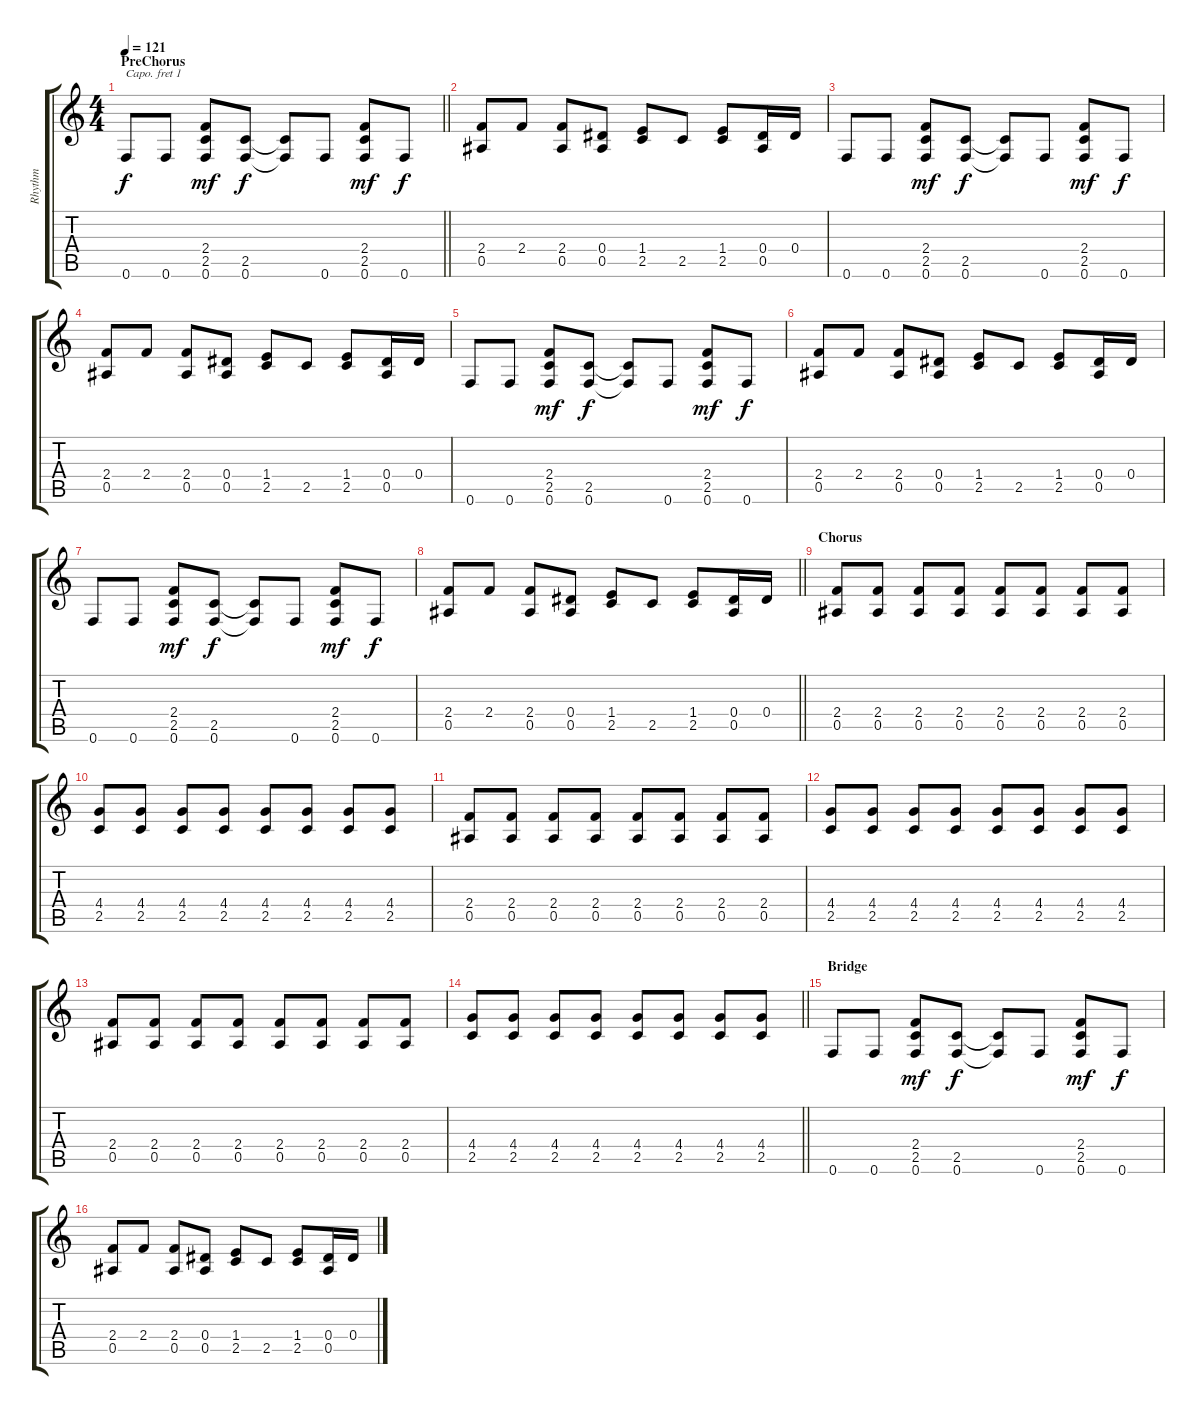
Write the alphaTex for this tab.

\track ("Rhythm" "Rhythm") {instrument electricguitarmuted}
\staff {score tabs}
\capo 1
\tuning (E4 B3 G3 D3 A2 E2) {hide}
\ts (4 4)
\section ("" "PreChorus")
\tempo 121
\clef g2
\barLineRight lightlight
\ks c
0.6.8{dy f} 0.6.8 (2.4 2.5 0.6).8{dy mf} (2.5 0.6).8{dy f} (2.5{t} 0.6{t}).8 0.6.8 (2.4 2.5 0.6).8{dy mf} 0.6.8{dy f} |
(2.4 0.5).8 2.4.8 (2.4 0.5).8 (0.4 0.5).8 (1.4 2.5).8 2.5.8 (1.4 2.5).8 (0.4 0.5).16 0.4.16 |
0.6.8 0.6.8 (2.4 2.5 0.6).8{dy mf} (2.5 0.6).8{dy f} (2.5{t} 0.6{t}).8 0.6.8 (2.4 2.5 0.6).8{dy mf} 0.6.8{dy f} |
(2.4 0.5).8 2.4.8 (2.4 0.5).8 (0.4 0.5).8 (1.4 2.5).8 2.5.8 (1.4 2.5).8 (0.4 0.5).16 0.4.16 |
0.6.8 0.6.8 (2.4 2.5 0.6).8{dy mf} (2.5 0.6).8{dy f} (2.5{t} 0.6{t}).8 0.6.8 (2.4 2.5 0.6).8{dy mf} 0.6.8{dy f} |
(2.4 0.5).8 2.4.8 (2.4 0.5).8 (0.4 0.5).8 (1.4 2.5).8 2.5.8 (1.4 2.5).8 (0.4 0.5).16 0.4.16 |
0.6.8 0.6.8 (2.4 2.5 0.6).8{dy mf} (2.5 0.6).8{dy f} (2.5{t} 0.6{t}).8 0.6.8 (2.4 2.5 0.6).8{dy mf} 0.6.8{dy f} |
\barLineRight lightlight
(2.4 0.5).8 2.4.8 (2.4 0.5).8 (0.4 0.5).8 (1.4 2.5).8 2.5.8 (1.4 2.5).8 (0.4 0.5).16 0.4.16 |
\section ("" "Chorus")
(2.4 0.5).8 (2.4 0.5).8 (2.4 0.5).8 (2.4 0.5).8 (2.4 0.5).8 (2.4 0.5).8 (2.4 0.5).8 (2.4 0.5).8 |
(4.4 2.5).8 (4.4 2.5).8 (4.4 2.5).8 (4.4 2.5).8 (4.4 2.5).8 (4.4 2.5).8 (4.4 2.5).8 (4.4 2.5).8 |
(2.4 0.5).8 (2.4 0.5).8 (2.4 0.5).8 (2.4 0.5).8 (2.4 0.5).8 (2.4 0.5).8 (2.4 0.5).8 (2.4 0.5).8 |
(4.4 2.5).8 (4.4 2.5).8 (4.4 2.5).8 (4.4 2.5).8 (4.4 2.5).8 (4.4 2.5).8 (4.4 2.5).8 (4.4 2.5).8 |
(2.4 0.5).8 (2.4 0.5).8 (2.4 0.5).8 (2.4 0.5).8 (2.4 0.5).8 (2.4 0.5).8 (2.4 0.5).8 (2.4 0.5).8 |
\barLineRight lightlight
(4.4 2.5).8 (4.4 2.5).8 (4.4 2.5).8 (4.4 2.5).8 (4.4 2.5).8 (4.4 2.5).8 (4.4 2.5).8 (4.4 2.5).8 |
\section ("" "Bridge")
0.6.8 0.6.8 (2.4 2.5 0.6).8{dy mf} (2.5 0.6).8{dy f} (2.5{t} 0.6{t}).8 0.6.8 (2.4 2.5 0.6).8{dy mf} 0.6.8{dy f} |
(2.4 0.5).8 2.4.8 (2.4 0.5).8 (0.4 0.5).8 (1.4 2.5).8 2.5.8 (1.4 2.5).8 (0.4 0.5).16 0.4.16
